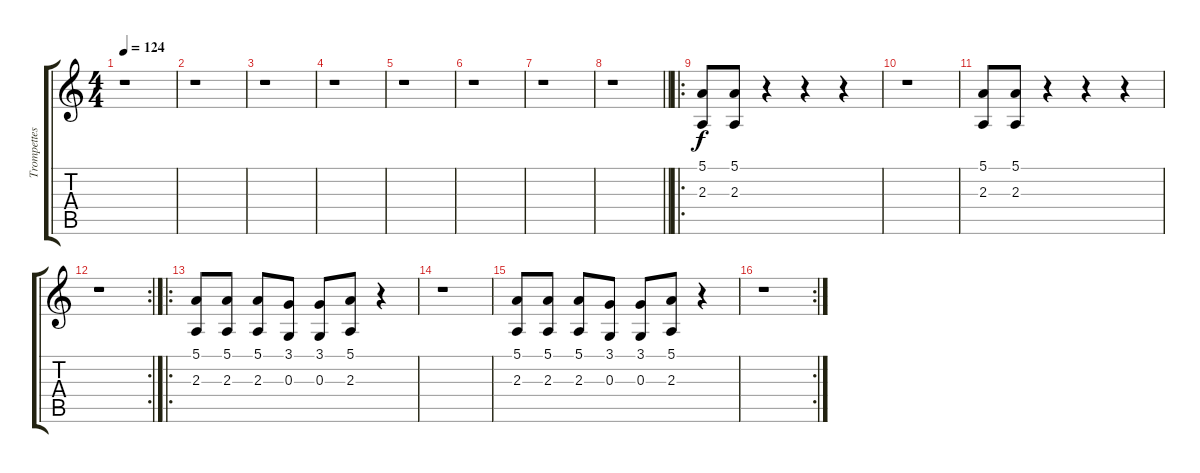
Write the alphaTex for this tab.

\track ("Trompettes/Sax" "Trompettes") {instrument brasssection}
\staff {score tabs}
\tuning (E4 B3 G3 D3 A2 E2) {hide}
\ts (4 4)
\tempo 124
\clef g2
\ks c
r.1{dy f} |
r.1 |
r.1 |
r.1 |
r.1 |
r.1 |
r.1 |
\barLineRight lightlight
r.1 |
\ro
(5.1 2.3).8 (5.1 2.3).8 r.4 r.4 r.4 |
r.1 |
(5.1 2.3).8 (5.1 2.3).8 r.4 r.4 r.4 |
\rc 2
r.1 |
\ro
(5.1 2.3).8 (5.1 2.3).8 (5.1 2.3).8 (3.1 0.3).8 (3.1 0.3).8 (5.1 2.3).8 r.4 |
r.1 |
(5.1 2.3).8 (5.1 2.3).8 (5.1 2.3).8 (3.1 0.3).8 (3.1 0.3).8 (5.1 2.3).8 r.4 |
\rc 2
r.1
